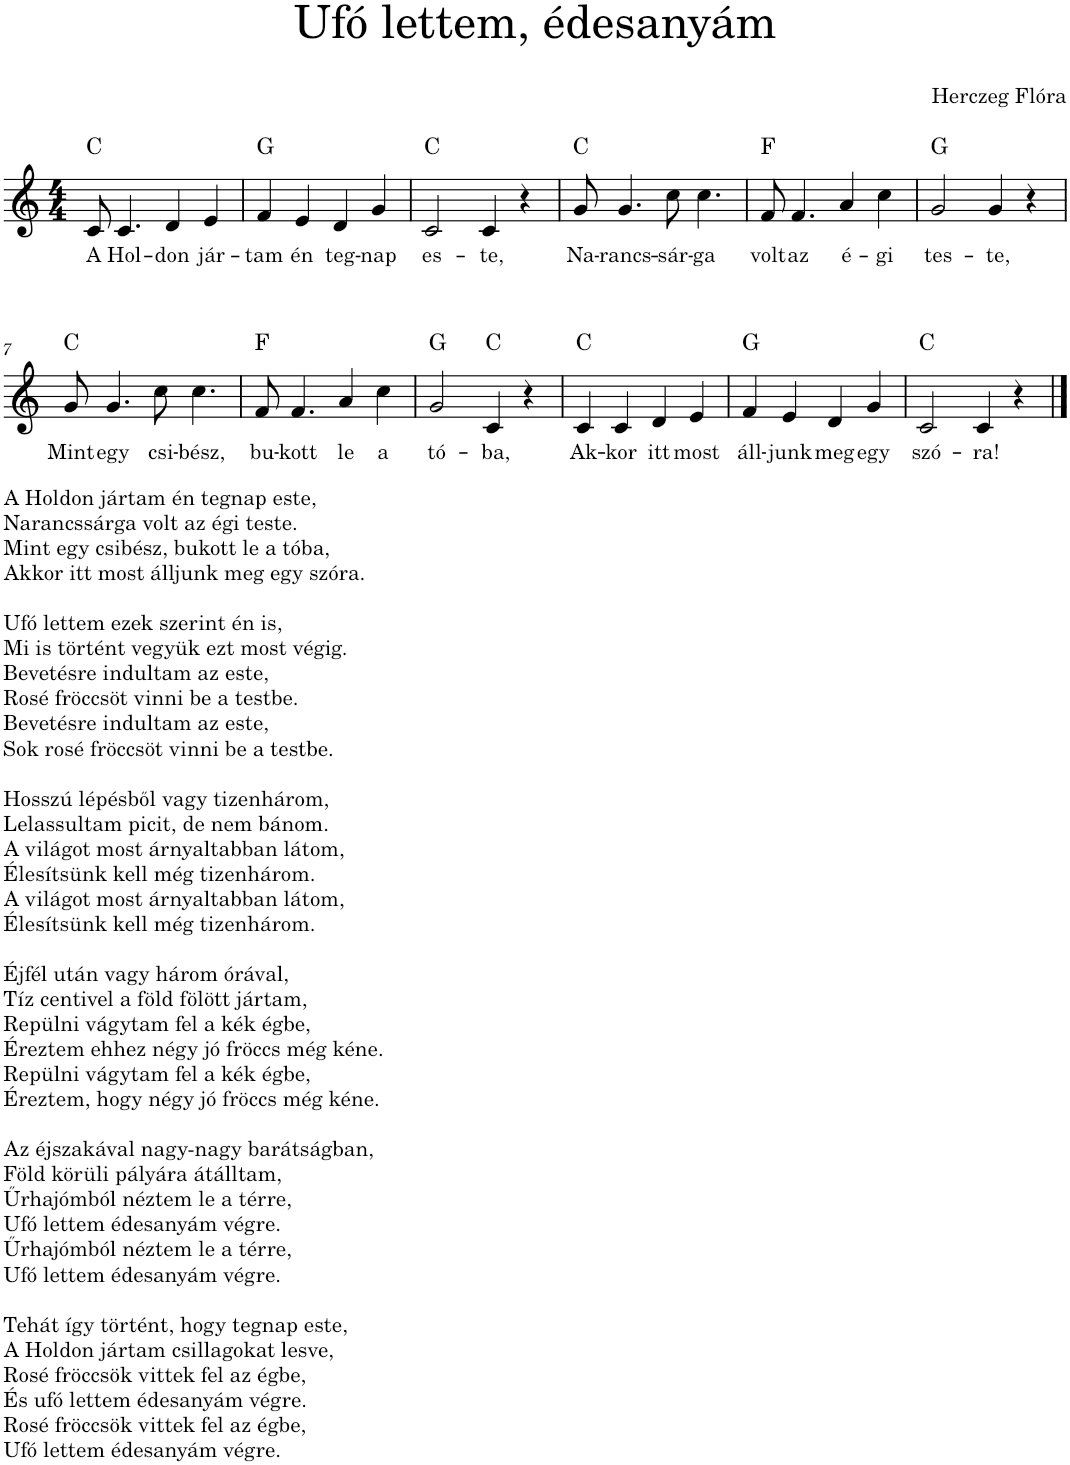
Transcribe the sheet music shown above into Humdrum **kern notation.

**kern	**text	**harte
*part1	*part1	*part1
*staff1	*staff1	*
*I"Piano	*	*
*I'Pno.	*	*
*clefG2	*	*
*k[]	*	*
*M4/4	*	*
=1	=1	=1
!	!LO:LY:b	!
8c/	A	C:maj
!	!LO:LY:b	!
4.c/	Hol-	.
!	!LO:LY:b	!
4d/	-don	.
!	!LO:LY:b	!
4e/	jár-	.
=2	=2	=2
!	!LO:LY:b	!
4f/	-tam	G:maj
!	!LO:LY:b	!
4e/	én	.
!	!LO:LY:b	!
4d/	teg-	.
!	!LO:LY:b	!
4g/	-nap	.
=3	=3	=3
!	!LO:LY:b	!
2c/	es-	C:maj
!	!LO:LY:b	!
4c/	-te,	.
4r	.	.
=4	=4	=4
!	!LO:LY:b	!
8g/	Na-	C:maj
!	!LO:LY:b	!
4.g/	-rancs-	.
!	!LO:LY:b	!
8cc\	-sár-	.
!	!LO:LY:b	!
4.cc\	-ga	.
=5	=5	=5
!	!LO:LY:b	!
8f/	volt	F:maj
!	!LO:LY:b	!
4.f/	az	.
!	!LO:LY:b	!
4a/	é-	.
!	!LO:LY:b	!
4cc\	-gi	.
=6	=6	=6
!	!LO:LY:b	!
2g/	tes-	G:maj
!	!LO:LY:b	!
4g/	-te,	.
4r	.	.
!!LO:LB:g=z
=7	=7	=7
!LO:TX:b:t=A Holdon jártam én tegnap este,	!	!
!LO:TX:b:t=Narancssárga volt az égi teste.	!	!
!LO:TX:b:t=Mint egy csibész, bukott le a tóba,	!	!
!LO:TX:b:t=Akkor itt most álljunk meg egy szóra.	!	!
!LO:TX:b:t=Ufó lettem ezek szerint én is,	!	!
!LO:TX:b:t=Mi is történt vegyük ezt most végig.	!	!
!LO:TX:b:t=Bevetésre indultam az este,	!	!
!LO:TX:b:t=Rosé fröccsöt vinni be a testbe.	!	!
!LO:TX:b:t=Bevetésre indultam az este,	!	!
!LO:TX:b:t=Sok rosé fröccsöt vinni be a testbe.	!	!
!LO:TX:b:t=Hosszú lépésből vagy tizenhárom,	!	!
!LO:TX:b:t=Lelassultam picit, de nem bánom.	!	!
!LO:TX:b:t=A világot most árnyaltabban látom,	!	!
!LO:TX:b:t=Élesítsünk kell még tizenhárom.	!	!
!LO:TX:b:t=A világot most árnyaltabban látom,	!	!
!LO:TX:b:t=Élesítsünk kell még tizenhárom.	!	!
!LO:TX:b:t=Éjfél után vagy három órával,	!	!
!LO:TX:b:t=Tíz centivel a föld fölött jártam,	!	!
!LO:TX:b:t=Repülni vágytam fel a kék égbe,	!	!
!LO:TX:b:t=Éreztem ehhez négy jó fröccs még kéne.	!	!
!LO:TX:b:t=Repülni vágytam fel a kék égbe,	!	!
!LO:TX:b:t=Éreztem, hogy négy jó fröccs még kéne.	!	!
!LO:TX:b:t=Az éjszakával nagy-nagy barátságban,	!	!
!LO:TX:b:t=Föld körüli pályára átálltam,	!	!
!LO:TX:b:t=Űrhajómból néztem le a térre,	!	!
!LO:TX:b:t=Ufó lettem édesanyám végre.	!	!
!LO:TX:b:t=Űrhajómból néztem le a térre,	!	!
!LO:TX:b:t=Ufó lettem édesanyám végre.	!	!
!LO:TX:b:t=Tehát így történt, hogy tegnap este,	!	!
!LO:TX:b:t=A Holdon jártam csillagokat lesve,	!	!
!LO:TX:b:t=Rosé fröccsök vittek fel az égbe,	!	!
!LO:TX:b:t=És ufó lettem édesanyám végre.	!	!
!LO:TX:b:t=Rosé fröccsök vittek fel az égbe,	!	!
!LO:TX:b:t=Ufó lettem édesanyám végre.	!	!
!	!LO:LY:b	!
8g/	Mint	C:maj
!	!LO:LY:b	!
4.g/	egy	.
!	!LO:LY:b	!
8cc\	csi-	.
!	!LO:LY:b	!
4.cc\	-bész,	.
=8	=8	=8
!	!LO:LY:b	!
8f/	bu-	F:maj
!	!LO:LY:b	!
4.f/	-kott	.
!	!LO:LY:b	!
4a/	le	.
!	!LO:LY:b	!
4cc\	a	.
=9	=9	=9
!	!LO:LY:b	!
2g/	tó-	G:maj
!	!LO:LY:b	!
4c/	-ba,	C:maj
4r	.	.
=10	=10	=10
!	!LO:LY:b	!
4c/	Ak-	C:maj
!	!LO:LY:b	!
4c/	-kor	.
!	!LO:LY:b	!
4d/	itt	.
!	!LO:LY:b	!
4e/	most	.
=11	=11	=11
!	!LO:LY:b	!
4f/	áll-	G:maj
!	!LO:LY:b	!
4e/	-junk	.
!	!LO:LY:b	!
4d/	meg	.
!	!LO:LY:b	!
4g/	egy	.
=12	=12	=12
!	!LO:LY:b	!
2c/	szó-	C:maj
!	!LO:LY:b	!
4c/	-ra!	.
4r	.	.
==	==	==
*-	*-	*-
